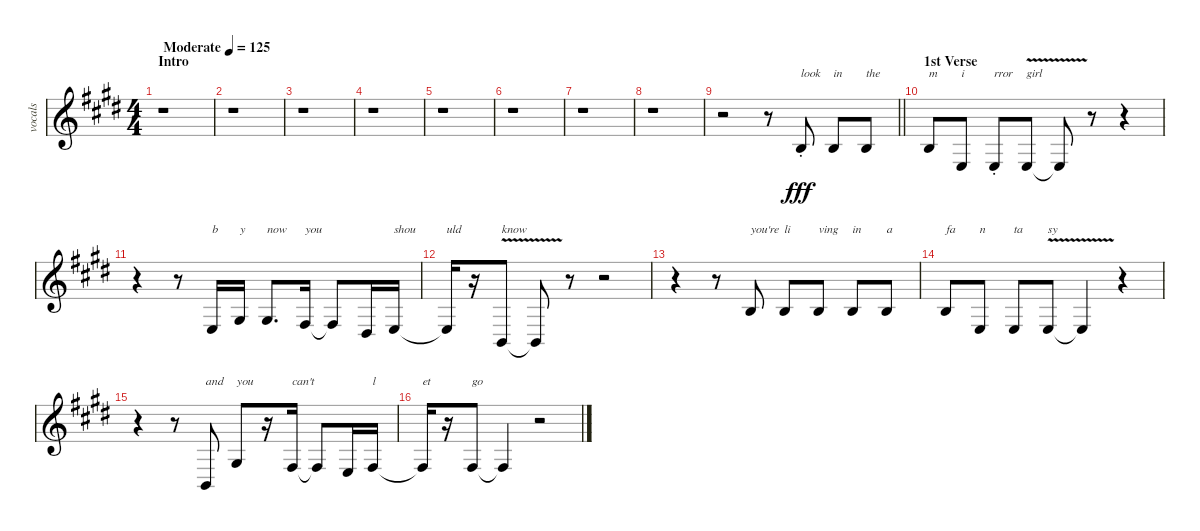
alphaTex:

\track ("vocals" "vocals") {instrument lead2sawtooth}
\staff {score}
\tuning (E4 B3 G3 D3 A2 E2) {hide}
\ts (4 4)
\section ("" "Intro")
\tempo (125 "Moderate")
\clef g2
\ks e
r.1{dy fff instrument lead2sawtooth} |
r.1 |
r.1 |
r.1 |
r.1 |
r.1 |
r.1 |
r.1 |
\barLineRight lightlight
r.2 r.8 0.2{st}.8{txt "look"} 0.2.8{txt "in"} 0.2.8{txt "the"} |
\section ("" "1st Verse")
0.2.8{txt "m"} 2.4.8{txt "i"} 2.4{st}.8{txt "rror"} 2.4{v}.8{txt "girl"} 2.4{t}.8 r.8 r.4 |
r.4 r.8 2.4.16{txt "b"} 1.3.16{txt "y"} 1.3.8{d txt "now"} 4.4.16{txt "you"} 4.4{t}.8 1.4.16 2.4.16{txt "shou"} |
2.4{t}.16{txt "uld"} r.16 2.5{v}.8{txt "know"} 2.5{t}.8 r.8 r.2 |
r.4 r.8 0.2.8{txt "you're"} 0.2.8{txt "li"} 0.2.8{txt "ving"} 0.2.8{txt "in"} 0.2.8{txt "a"} |
0.2.8{txt "fa"} 2.4.8{txt "n"} 2.4.8{txt "ta"} 2.4{v}.8{txt "sy"} 2.4{t}.4 r.4 |
r.4 r.8 2.5.8{txt "and"} 1.3.8{txt "you"} r.16 4.4.16{txt "can't"} 4.4{t}.8 2.4.16 4.4.16{txt "l"} |
4.4{t}.16{txt "et"} r.16 4.4.8{txt "go"} 4.4{t}.4 r.2
